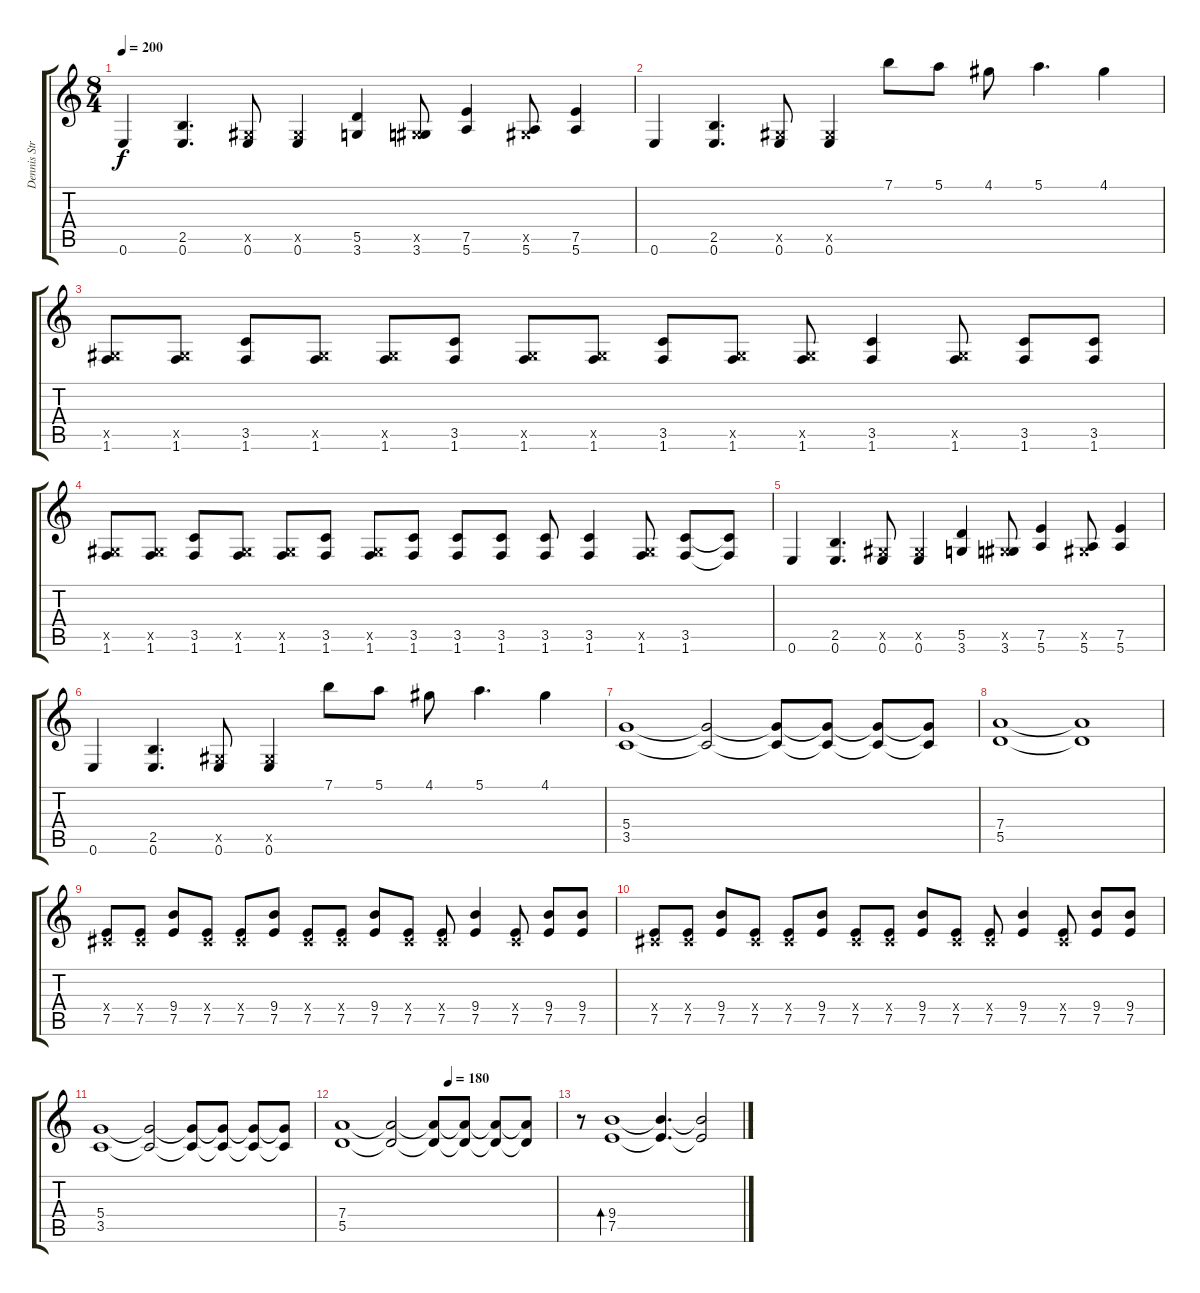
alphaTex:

\track ("Dennis Stratton" "Dennis Str") {instrument distortionguitar}
\staff {score tabs}
\tuning (E4 B3 G3 D3 A2 E2) {hide}
\ts (8 4)
\tempo 200
\clef g2
\ks c
0.6.4{dy f} (2.5 0.6).4{d} (-1.5{x} 0.6).8 (-1.5{x} 0.6).4 (5.5 3.6).4 (-1.5{x} 3.6).8 (7.5 5.6).4 (-1.5{x} 5.6).8 (7.5 5.6).4 |
0.6.4 (2.5 0.6).4{d} (-1.5{x} 0.6).8 (-1.5{x} 0.6).4 7.1.8 5.1.8 4.1.8 5.1.4{d} 4.1.4 |
(-1.5{x} 1.6).8 (-1.5{x} 1.6).8 (3.5 1.6).8 (-1.5{x} 1.6).8 (-1.5{x} 1.6).8 (3.5 1.6).8 (-1.5{x} 1.6).8 (-1.5{x} 1.6).8 (3.5 1.6).8 (-1.5{x} 1.6).8 (-1.5{x} 1.6).8 (3.5 1.6).4 (-1.5{x} 1.6).8 (3.5 1.6).8 (3.5 1.6).8 |
(-1.5{x} 1.6).8 (-1.5{x} 1.6).8 (3.5 1.6).8 (-1.5{x} 1.6).8 (-1.5{x} 1.6).8 (3.5 1.6).8 (-1.5{x} 1.6).8 (3.5 1.6).8 (3.5 1.6).8 (3.5 1.6).8 (3.5 1.6).8 (3.5 1.6).4 (-1.5{x} 1.6).8 (3.5 1.6).8 (3.5{t} 1.6{t}).8 |
0.6.4 (2.5 0.6).4{d} (-1.5{x} 0.6).8 (-1.5{x} 0.6).4 (5.5 3.6).4 (-1.5{x} 3.6).8 (7.5 5.6).4 (-1.5{x} 5.6).8 (7.5 5.6).4 |
0.6.4 (2.5 0.6).4{d} (-1.5{x} 0.6).8 (-1.5{x} 0.6).4 7.1.8 5.1.8 4.1.8 5.1.4{d} 4.1.4 |
(5.4 3.5).1 (5.4{t} 3.5{t}).2 (5.4{t} 3.5{t}).8 (5.4{t} 3.5{t}).8 (5.4{t} 3.5{t}).8 (5.4{t} 3.5{t}).8 |
(7.4 5.5).1 (7.4{t} 5.5{t}).1 |
(-1.4{x} 7.5).8 (-1.4{x} 7.5).8 (9.4 7.5).8 (-1.4{x} 7.5).8 (-1.4{x} 7.5).8 (9.4 7.5).8 (-1.4{x} 7.5).8 (-1.4{x} 7.5).8 (9.4 7.5).8 (-1.4{x} 7.5).8 (-1.4{x} 7.5).8 (9.4 7.5).4 (-1.4{x} 7.5).8 (9.4 7.5).8 (9.4 7.5).8 |
(-1.4{x} 7.5).8 (-1.4{x} 7.5).8 (9.4 7.5).8 (-1.4{x} 7.5).8 (-1.4{x} 7.5).8 (9.4 7.5).8 (-1.4{x} 7.5).8 (-1.4{x} 7.5).8 (9.4 7.5).8 (-1.4{x} 7.5).8 (-1.4{x} 7.5).8 (9.4 7.5).4 (-1.4{x} 7.5).8 (9.4 7.5).8 (9.4 7.5).8 |
(5.4 3.5).1 (5.4{t} 3.5{t}).2 (5.4{t} 3.5{t}).8 (5.4{t} 3.5{t}).8 (5.4{t} 3.5{t}).8 (5.4{t} 3.5{t}).8 |
\tempo (180 0.5)
(7.4 5.5).1 (7.4{t} 5.5{t}).2 (7.4{t} 5.5{t}).8 (7.4{t} 5.5{t}).8 (7.4{t} 5.5{t}).8 (7.4{t} 5.5{t}).8 |
r.8 (9.4 7.5).1{bd 480} (9.4{t} 7.5{t}).4{d} (9.4{t} 7.5{t}).2
